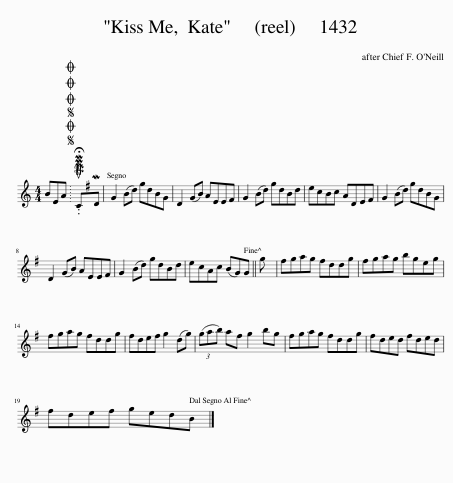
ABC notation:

X:1
L:1/8
M:4/4
I:linebreak $
K:C
V:1 treble
V:1
 BEA |SOSOOO .!fermata!PMTuCMD | G2 (Bd) gdBG | D2 (GB) AEE^F | G2 (Bd) gdBd | %5
 ecBc ADE^F | G2 (Bd) gdBG |$ D2 (GB) AEE^F | G2 (Bd) gdBd | ecAc (BG)G || %10
 g | ^fgag fddg | ^fgag bgeg |$ ^fgag fddg | ^fdef g2 (dg) | %15
 (3(gab) a^f g2 bg | ^fgag fddg | ^fded fded |$ ^fdef gedB |] %19
